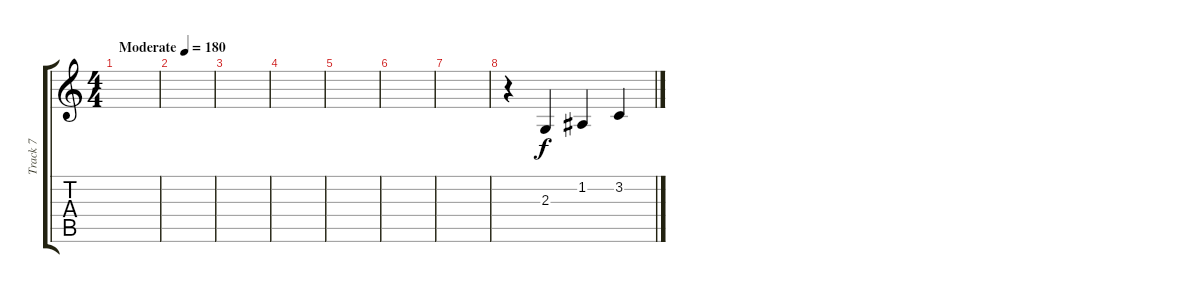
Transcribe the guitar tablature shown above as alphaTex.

\track ("Track 7" "Track 7") {instrument koto}
\staff {score tabs}
\tuning (D4 A3 F3 C3 G2 D2) {hide}
\ts (4 4)
\tempo (180 "Moderate")
\clef g2
\ks c
|
|
|
|
|
|
|
r.4 2.3.4 1.2.4 3.2.4
